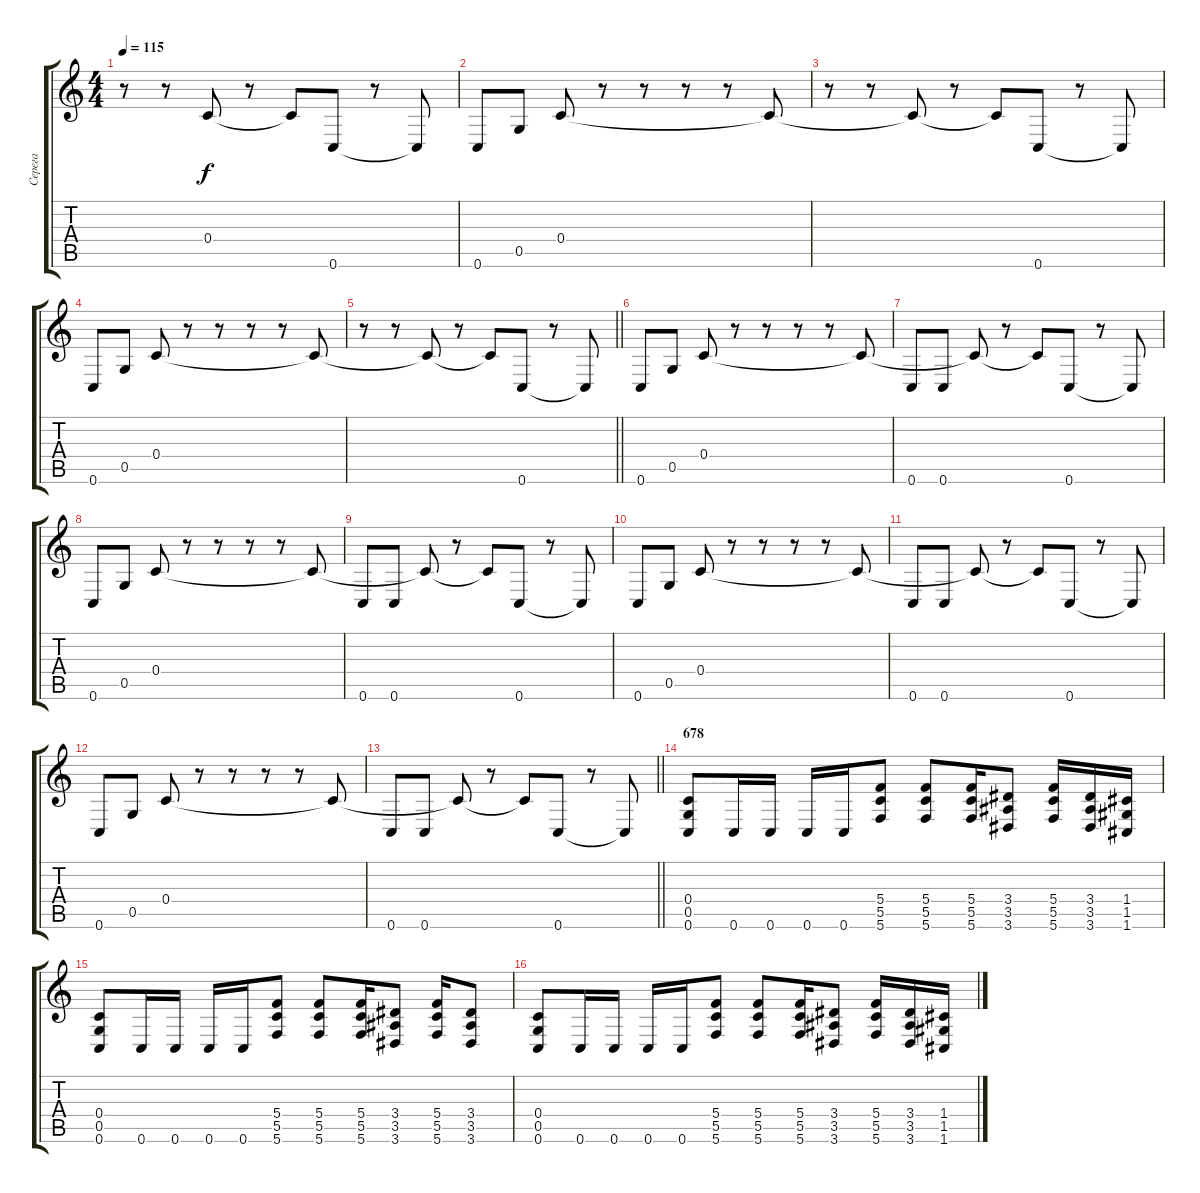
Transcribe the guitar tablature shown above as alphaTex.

\track ("Серега" "Серега") {instrument distortionguitar}
\staff {score tabs}
\tuning (D4 A3 F3 C3 G2 C2) {hide}
\ts (4 4)
\tempo 115
\clef g2
\ks c
r.8{dy f} r.8 0.4{t}.8 r.8 0.4{t}.8 0.6.8 r.8 0.6{t}.8 |
0.6.8 0.5.8 0.4.8 r.8 r.8 r.8 r.8 0.4{t}.8 |
r.8 r.8 0.4{t}.8 r.8 0.4{t}.8 0.6.8 r.8 0.6{t}.8 |
0.6.8 0.5.8 0.4.8 r.8 r.8 r.8 r.8 0.4{t}.8 |
\barLineRight lightlight
r.8 r.8 0.4{t}.8 r.8 0.4{t}.8 0.6.8 r.8 0.6{t}.8 |
0.6.8 0.5.8 0.4.8 r.8 r.8 r.8 r.8 0.4{t}.8 |
0.6.8 0.6.8 0.4{t}.8 r.8 0.4{t}.8 0.6.8 r.8 0.6{t}.8 |
0.6.8 0.5.8 0.4.8 r.8 r.8 r.8 r.8 0.4{t}.8 |
0.6.8 0.6.8 0.4{t}.8 r.8 0.4{t}.8 0.6.8 r.8 0.6{t}.8 |
0.6.8 0.5.8 0.4.8 r.8 r.8 r.8 r.8 0.4{t}.8 |
0.6.8 0.6.8 0.4{t}.8 r.8 0.4{t}.8 0.6.8 r.8 0.6{t}.8 |
0.6.8 0.5.8 0.4.8 r.8 r.8 r.8 r.8 0.4{t}.8 |
\barLineRight lightlight
0.6.8 0.6.8 0.4{t}.8 r.8 0.4{t}.8 0.6.8 r.8 0.6{t}.8 |
\section ("" "678")
(0.4 0.5 0.6).8 0.6.16 0.6.16 0.6.16 0.6.16 (5.4 5.5 5.6).8 (5.4 5.5 5.6).8 (5.4 5.5 5.6).16 (3.4 3.5 3.6).8 (5.4 5.5 5.6).16 (3.4 3.5 3.6).16 (1.4 1.5 1.6).16 |
(0.4 0.5 0.6).8 0.6.16 0.6.16 0.6.16 0.6.16 (5.4 5.5 5.6).8 (5.4 5.5 5.6).8 (5.4 5.5 5.6).16 (3.4 3.5 3.6).8 (5.4 5.5 5.6).16 (3.4 3.5 3.6).8 |
(0.4 0.5 0.6).8 0.6.16 0.6.16 0.6.16 0.6.16 (5.4 5.5 5.6).8 (5.4 5.5 5.6).8 (5.4 5.5 5.6).16 (3.4 3.5 3.6).8 (5.4 5.5 5.6).16 (3.4 3.5 3.6).16 (1.4 1.5 1.6).16
